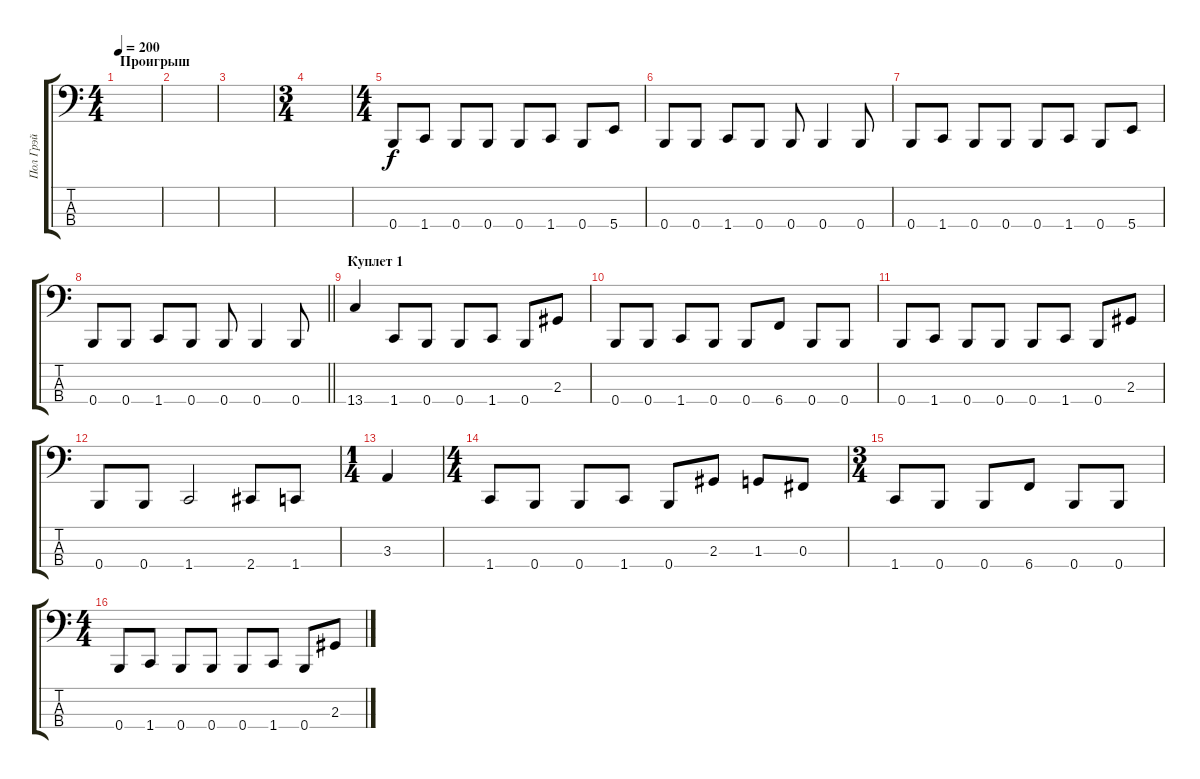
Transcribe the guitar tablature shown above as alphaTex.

\track ("Пол Грэй" "Пол Грэй") {instrument electricbasspick}
\staff {score tabs}
\tuning (E2 B1 Gb1 B0) {hide}
\ts (4 4)
\section ("" "Проигрыш")
\tempo 200
\clef f4
\ks c
|
|
|
\ts (3 4)
|
\ts (4 4)
0.4.8 1.4.8 0.4.8 0.4.8 0.4.8 1.4.8 0.4.8 5.4.8 |
0.4.8 0.4.8 1.4.8 0.4.8 0.4.8 0.4.4 0.4.8 |
0.4.8 1.4.8 0.4.8 0.4.8 0.4.8 1.4.8 0.4.8 5.4.8 |
\barLineRight lightlight
0.4.8 0.4.8 1.4.8 0.4.8 0.4.8 0.4.4 0.4.8 |
\section ("" "Куплет 1")
13.4.4 1.4.8 0.4.8 0.4.8 1.4.8 0.4.8 2.3.8 |
0.4.8 0.4.8 1.4.8 0.4.8 0.4.8 6.4.8 0.4.8 0.4.8 |
0.4.8 1.4.8 0.4.8 0.4.8 0.4.8 1.4.8 0.4.8 2.3.8 |
0.4.8 0.4.8 1.4.2 2.4.8 1.4.8 |
\ts (1 4)
3.3.4 |
\ts (4 4)
1.4.8 0.4.8 0.4.8 1.4.8 0.4.8 2.3.8 1.3.8 0.3.8 |
\ts (3 4)
1.4.8 0.4.8 0.4.8 6.4.8 0.4.8 0.4.8 |
\ts (4 4)
0.4.8 1.4.8 0.4.8 0.4.8 0.4.8 1.4.8 0.4.8 2.3.8
